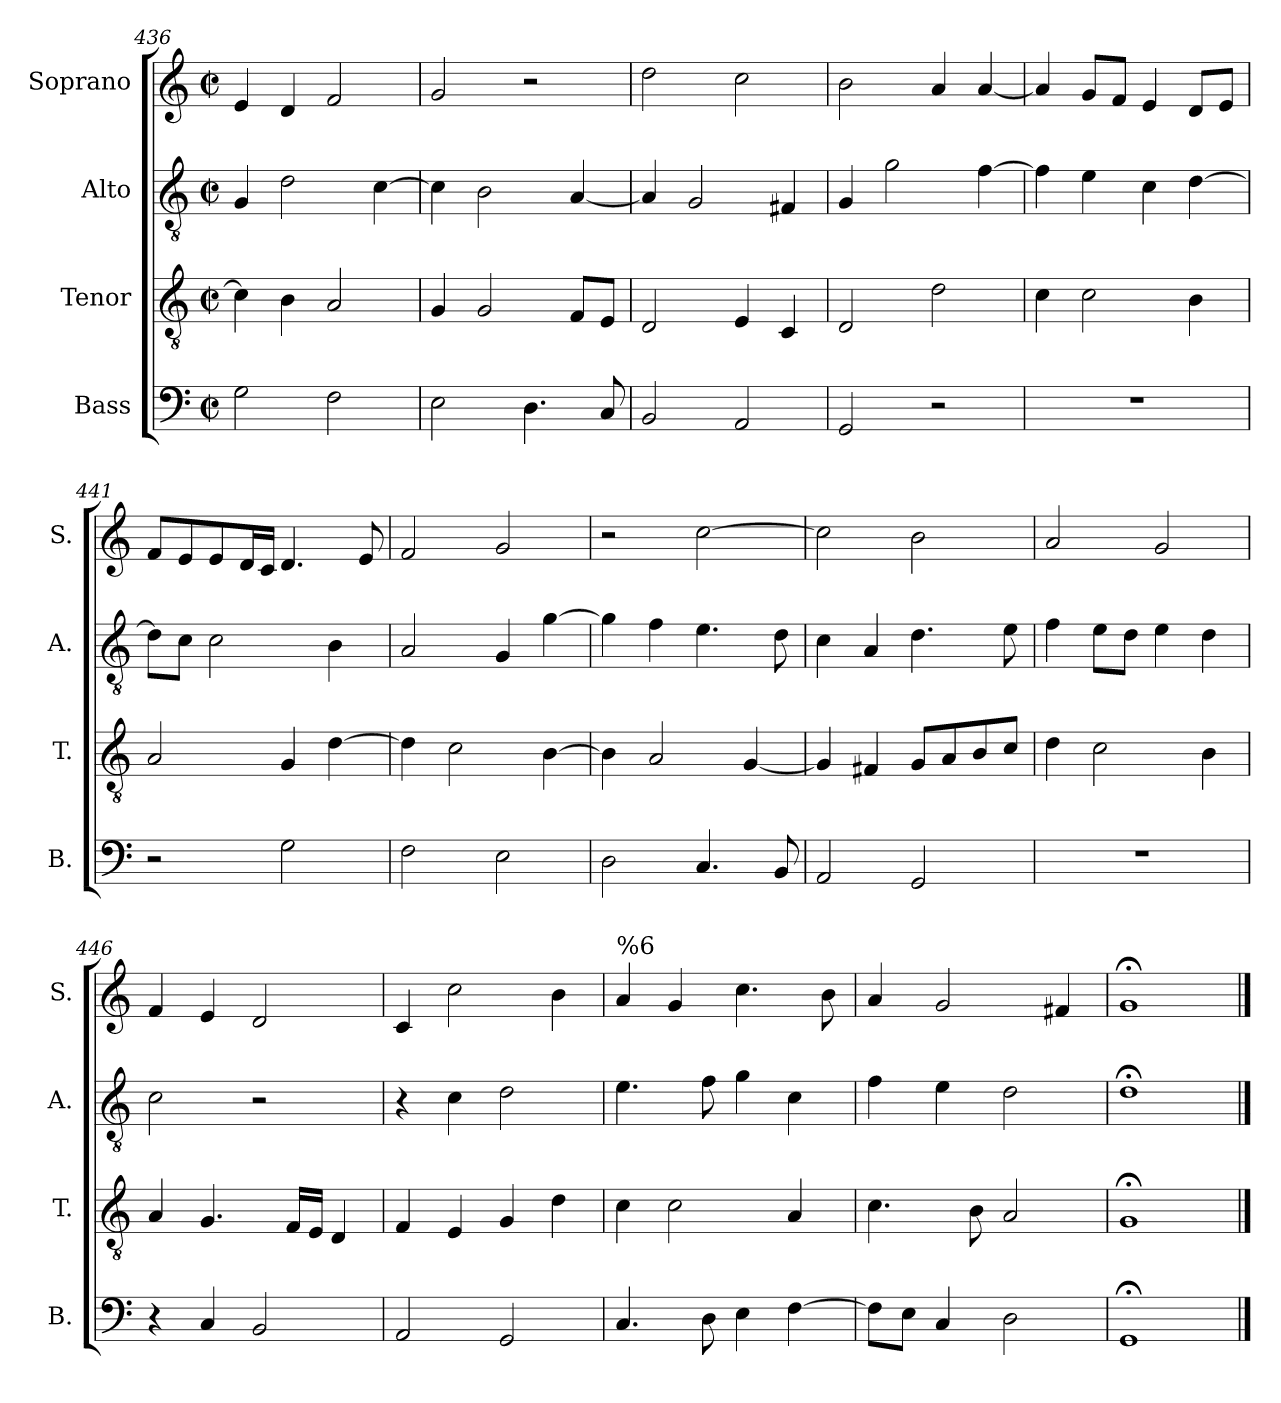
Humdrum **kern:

**kern	**kern	**kern	**kern
*part4	*part3	*part2	*part1
*staff4	*staff3	*staff2	*staff1
*I"Bass	*I"Tenor	*I"Alto	*I"Soprano
*I'B.	*I'T.	*I'A.	*I'S.
*clefF4	*clefGv2	*clefGv2	*clefG2
*k[]	*k[]	*k[]	*k[]
*C:	*C:	*C:	*C:
*M2/2	*M2/2	*M2/2	*M2/2
*met(c|)	*met(c|)	*met(c|)	*met(c|)
=436	=436	=436	=436
2G\	4c\]	4G/	4e/
.	4B\	2d\	4d/
2F\	2A/	.	2f/
.	.	[>4c\	.
=437	=437	=437	=437
2E\	4G/	4c\]	2g/
.	2G/	2B\	.
4.D\	.	.	2r
.	8F/L	[<4A/	.
8C/	8E/J	.	.
=438	=438	=438	=438
2BB/	2D/	4A/]	2dd\
.	.	2G/	.
2AA/	4E/	.	2cc\
.	4C/	4F#X/	.
!!LO:LB:g=z
=439	=439	=439	=439
2GG/	2D/	4G/	2b\
.	.	2g\	.
2r	2d\	.	4a/
.	.	[>4f\	[<4a/
=440	=440	=440	=440
1r	4c\	4f\]	4a/]
.	2c\	4e\	8g/L
.	.	.	8f/J
.	.	4c\	4e/
.	4B\	[>4d\	8d/L
.	.	.	8e/J
=441	=441	=441	=441
2r	2A/	8d\L]	8f/L
.	.	8c\J	8e/
.	.	2c\	8e/
.	.	.	16d/L
.	.	.	16c/JJ
2G\	4G/	.	4.d/
.	[>4d\	4B\	.
.	.	.	8e/
=442	=442	=442	=442
2F\	4d\]	2A/	2f/
.	2c\	.	.
2E\	.	4G/	2g/
.	[>4B\	[>4g\	.
=443	=443	=443	=443
2D\	4B\]	4g\]	2r
.	2A/	4f\	.
4.C/	.	4.e\	[>2cc\
.	[>4G/	.	.
8BB/	.	8d\	.
!!LO:PB:g=z
=444	=444	=444	=444
2AA/	4G/]	4c\	2cc\]
.	4F#X/	4A/	.
2GG/	8G/L	4.d\	2b\
.	8A/	.	.
.	8B/	.	.
.	8c/J	8e\	.
=445	=445	=445	=445
1r	4d\	4f\	2a/
.	2c\	8e\L	.
.	.	8d\J	.
.	.	4e\	2g/
.	4B\	4d\	.
=446	=446	=446	=446
4r	4A/	2c\	4f/
4C/	4.G/	.	4e/
2BB/	.	2r	2d/
.	16F/LL	.	.
.	16E/JJ	.	.
.	4D/	.	.
=447	=447	=447	=447
2AA/	4F/	4r	4c/
.	4E/	4c\	2cc\
2GG/	4G/	2d\	.
.	4d\	.	4b\
!!LO:LB:g=z
=448	=448	=448	=448
!	!	!	!LO:TX:a:t=%6
4.C/	4c\	4.e\	4a/
.	2c\	.	4g/
8D\	.	8f\	.
4E\	.	4g\	4.cc\
[>4F\	4A/	4c\	.
.	.	.	8b\
=449	=449	=449	=449
8F\L]	4.c\	4f\	4a/
8E\J	.	.	.
4C/	.	4e\	2g/
.	8B\	.	.
2D\	2A/	2d\	.
.	.	.	4f#X/
=450	=450	=450	=450
1GG;	1G;	1d;<	1g;
==	==	==	==
*-	*-	*-	*-
